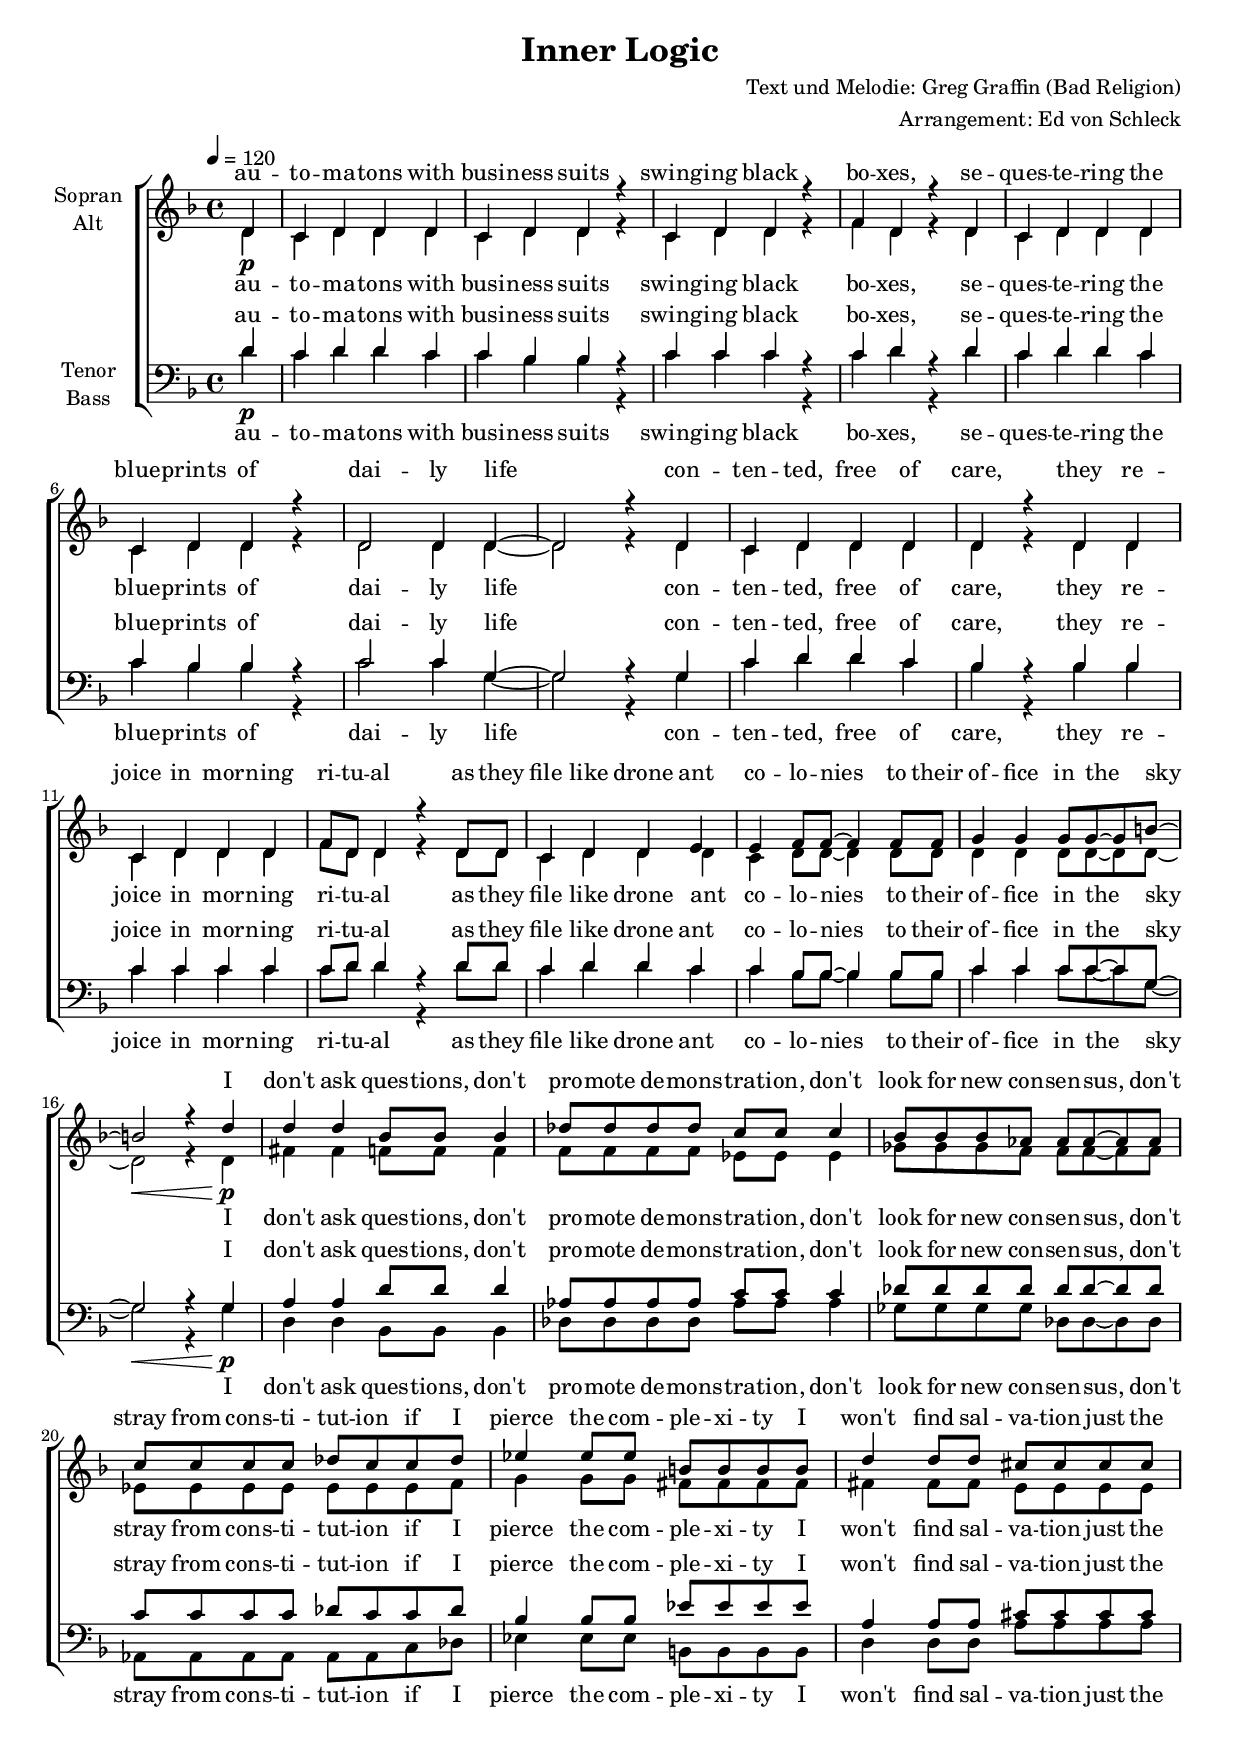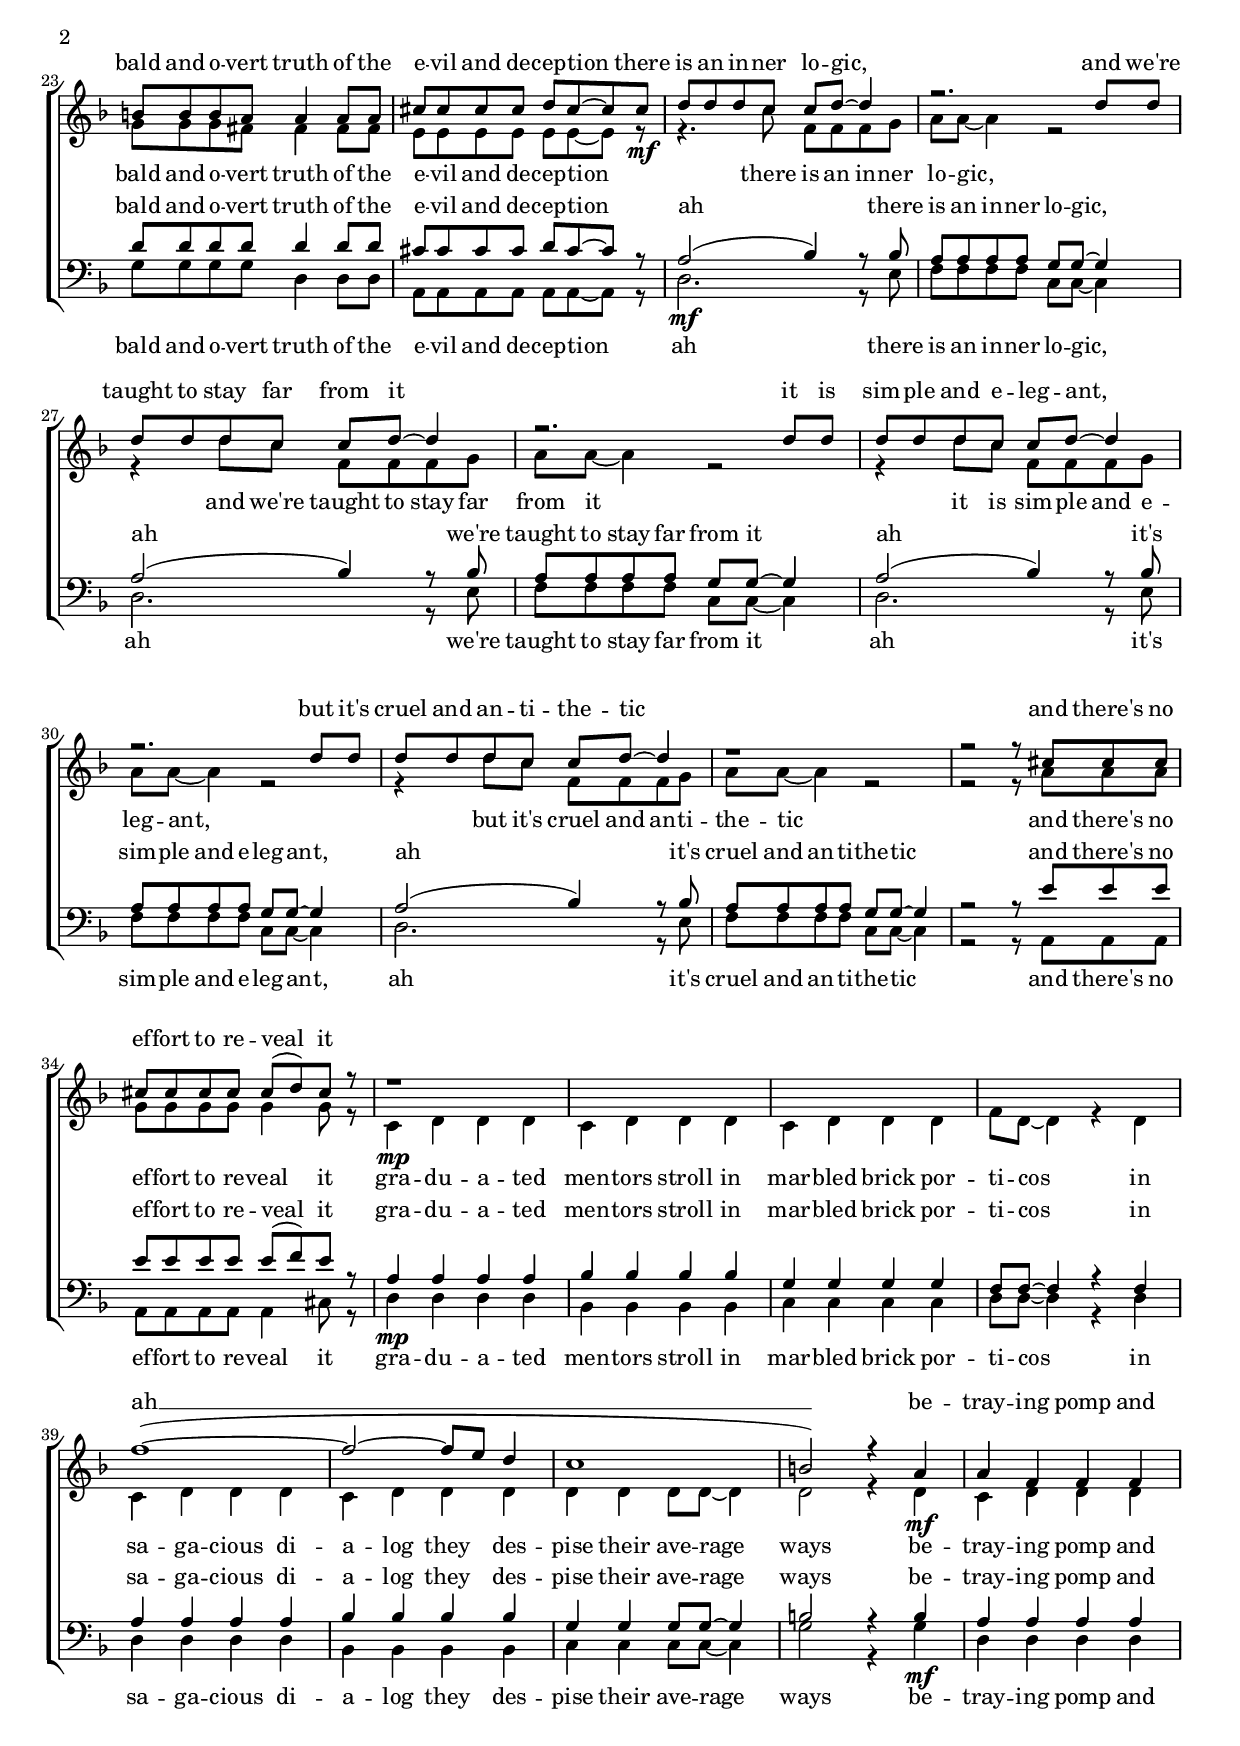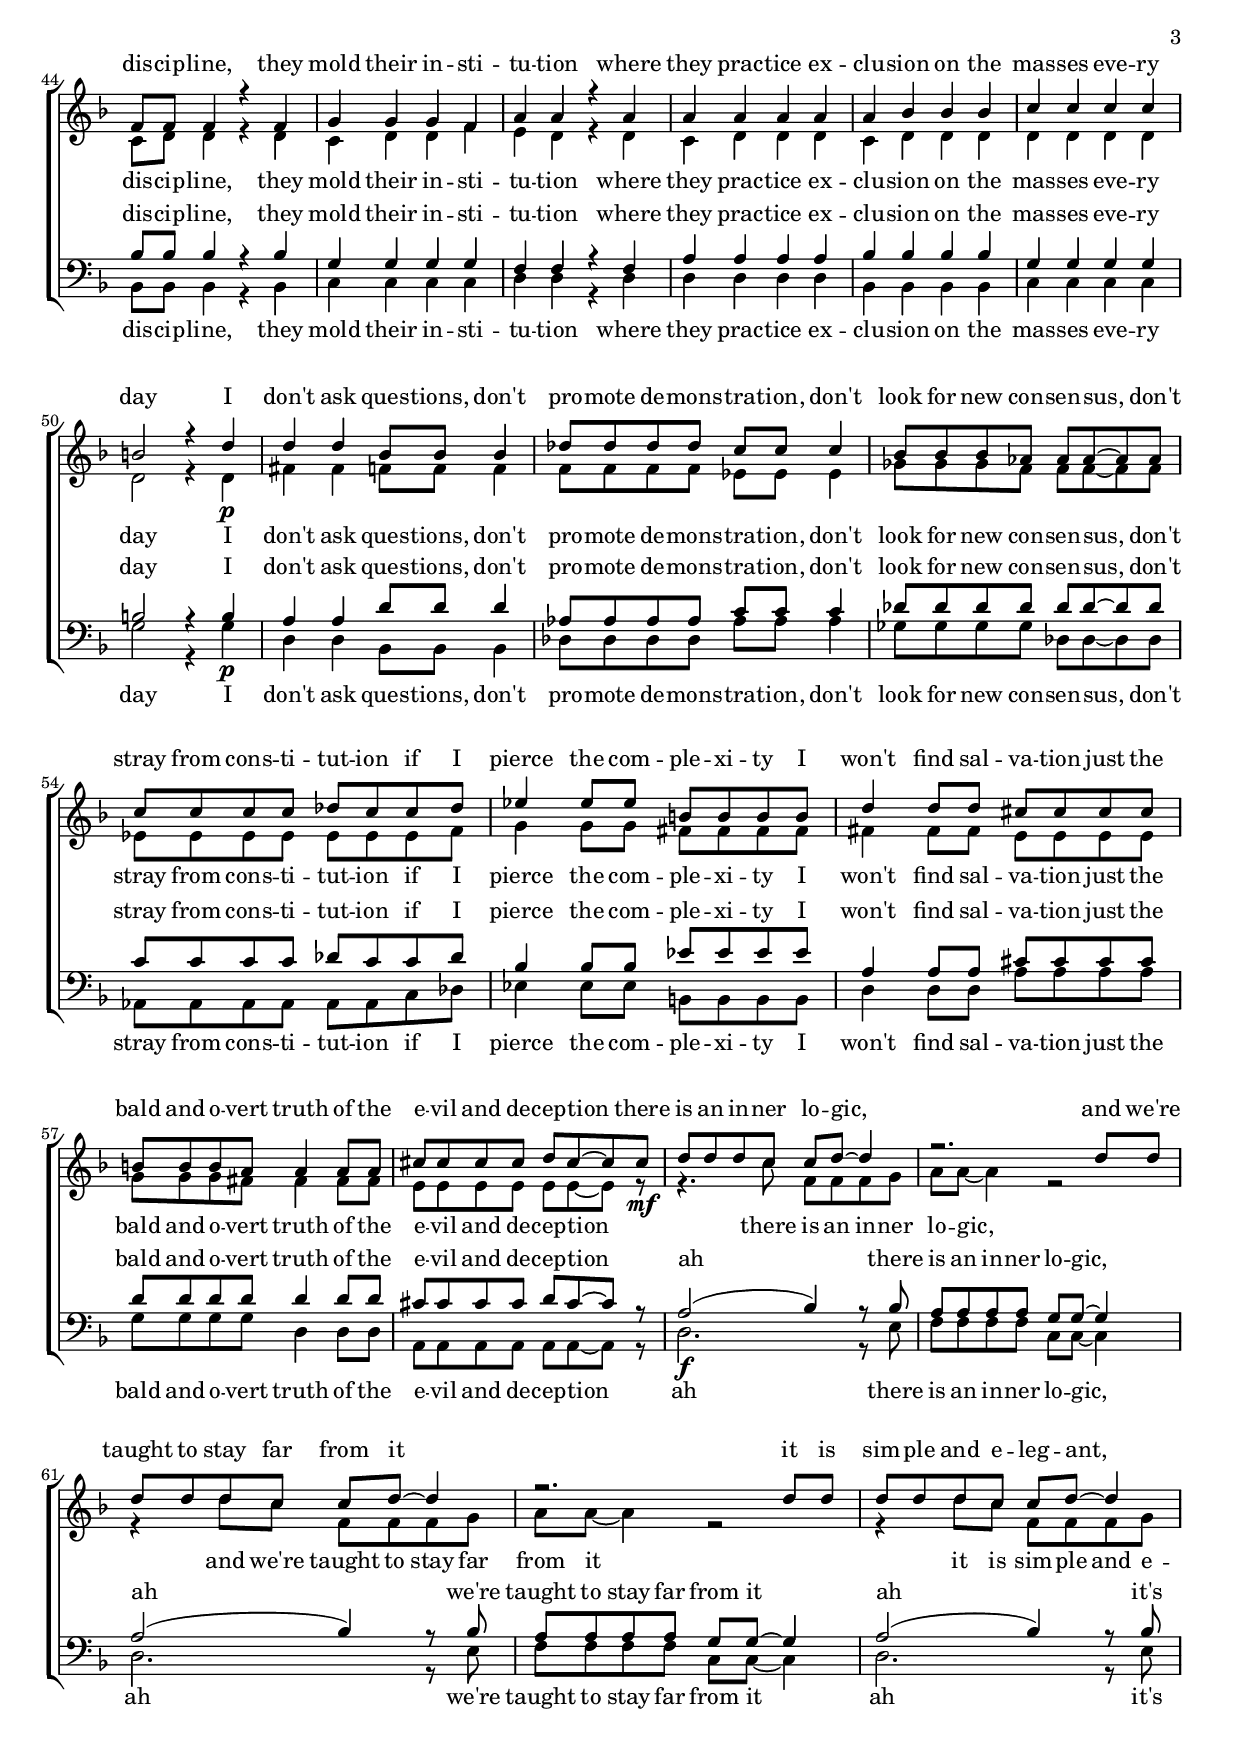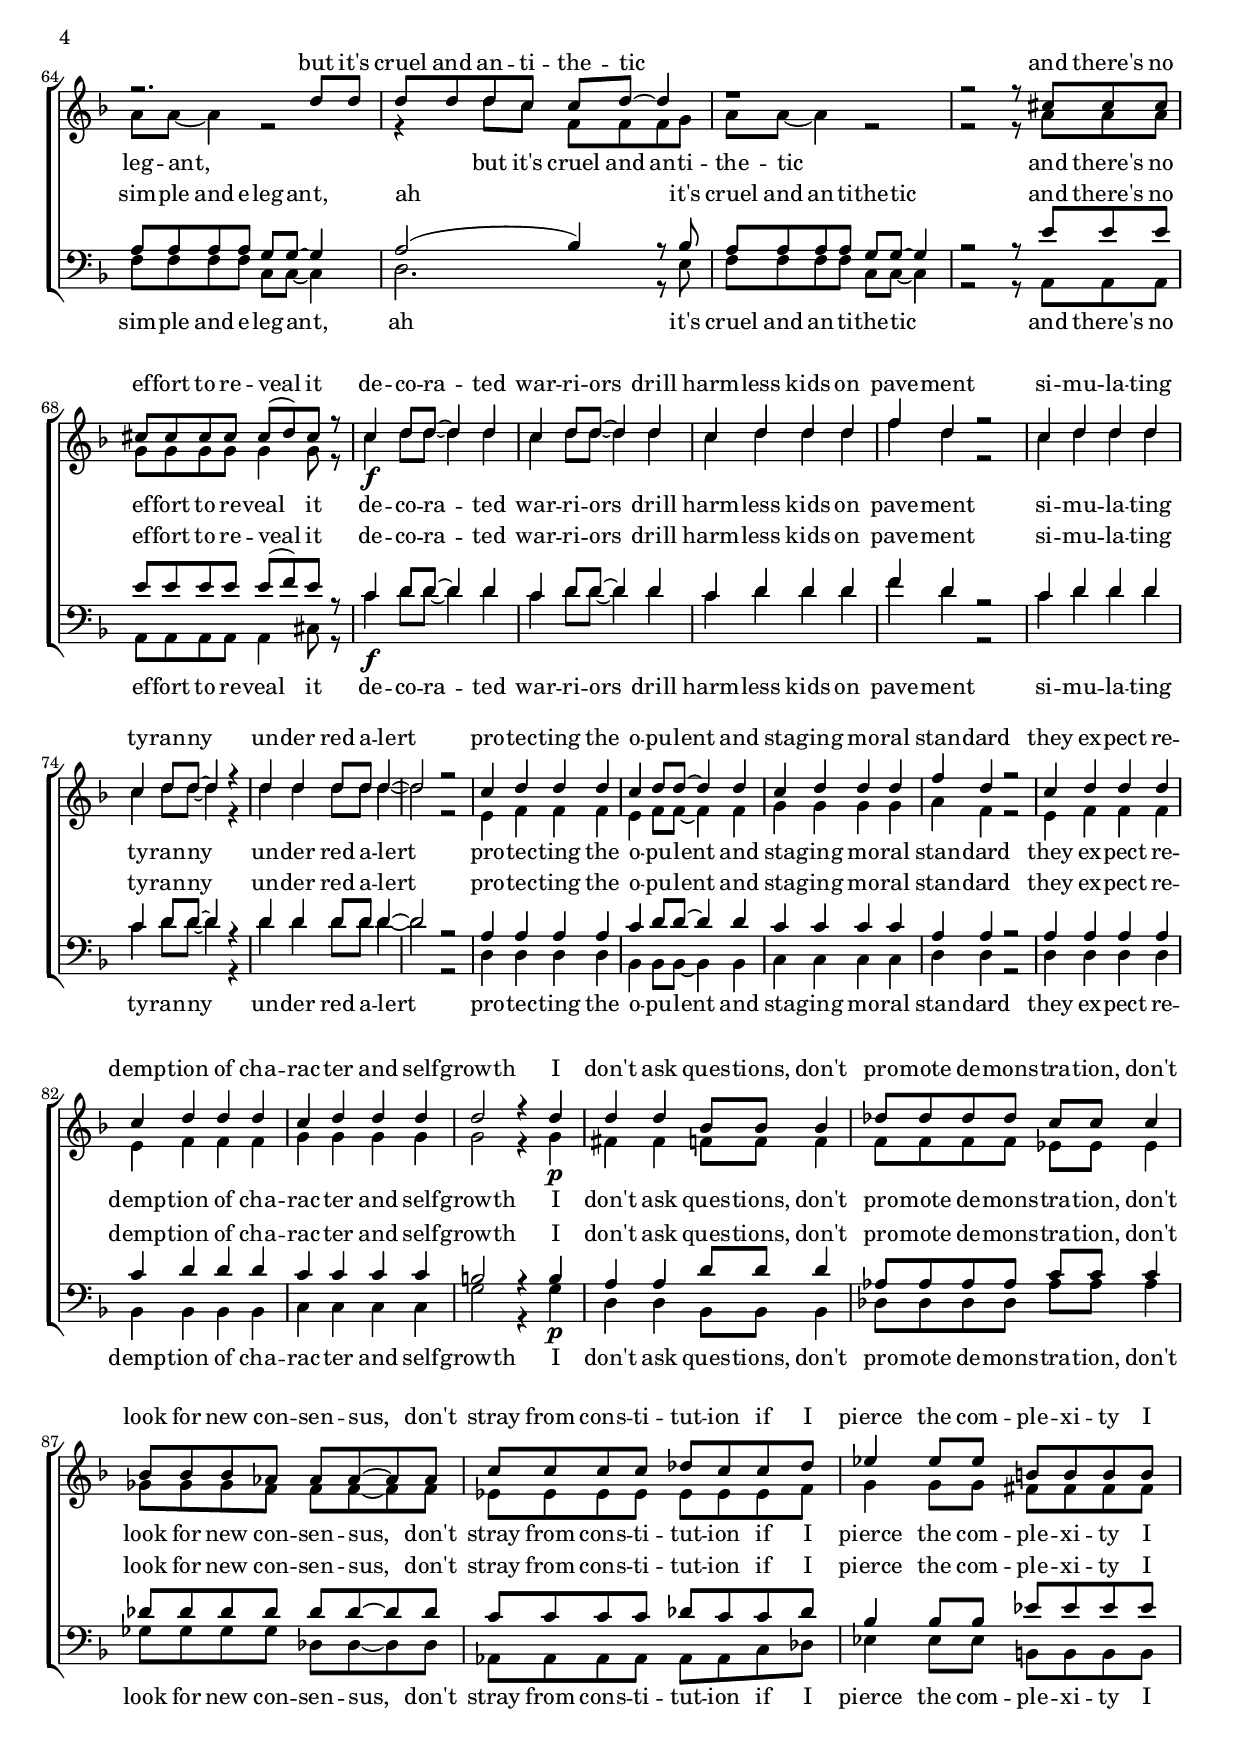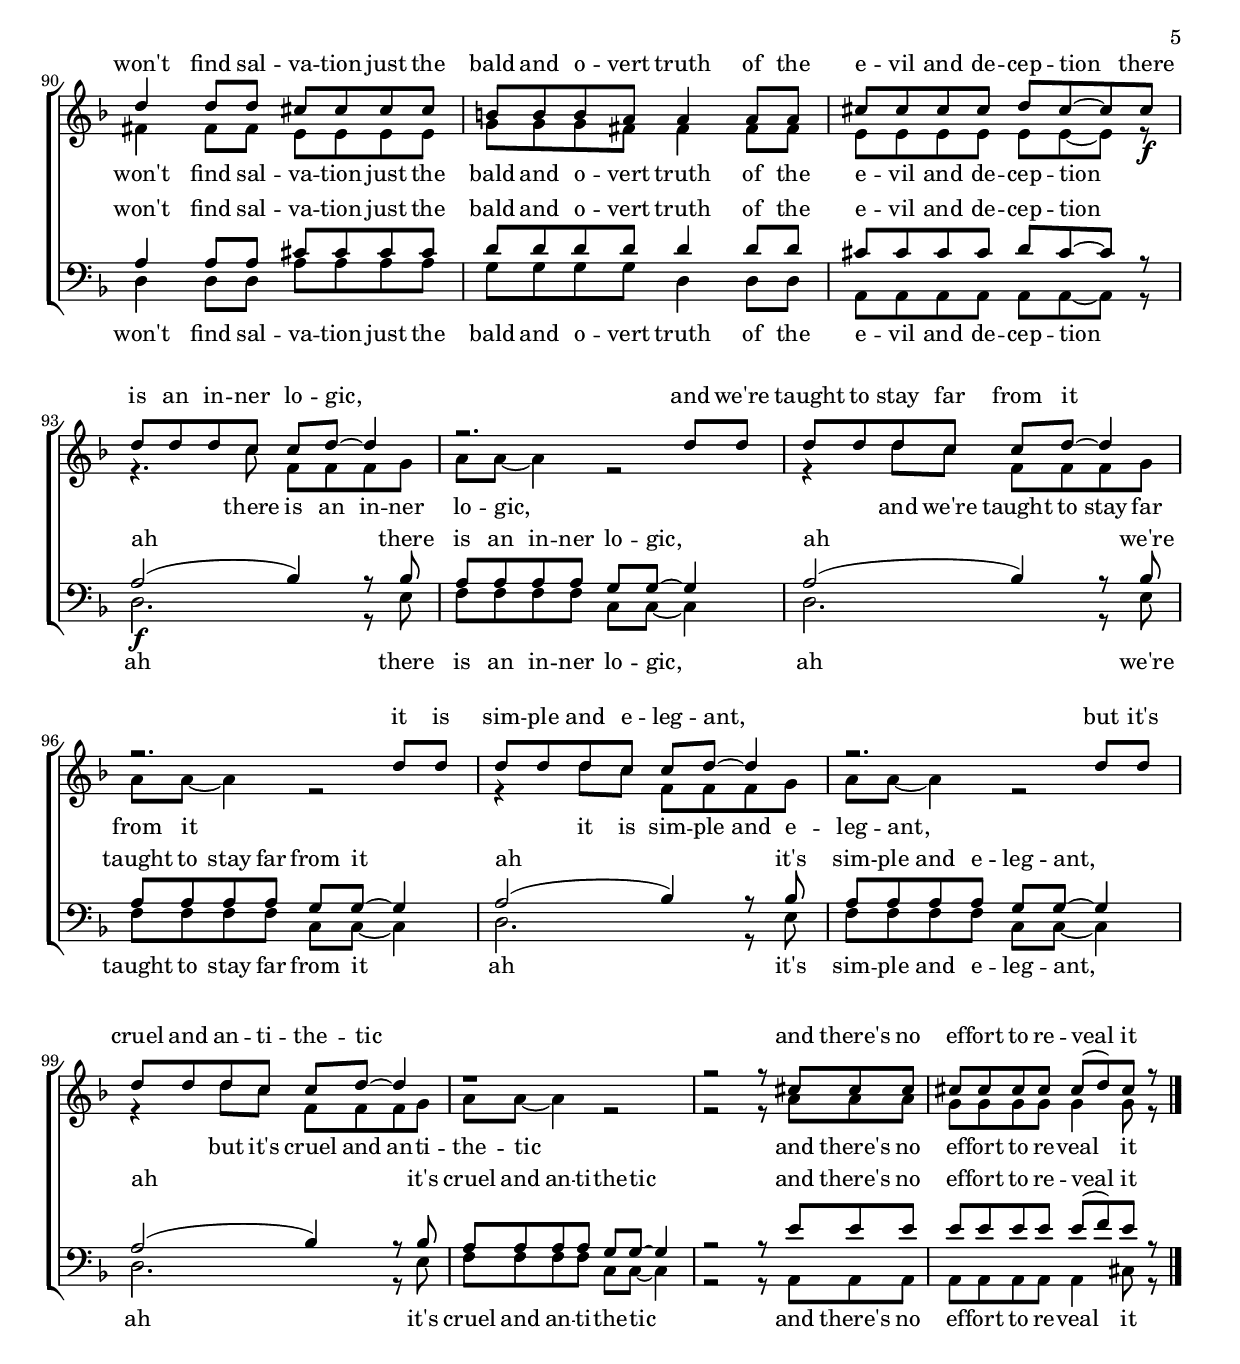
\version "2.13.39"
\header {
  title = "Inner Logic"
  composer = "Text und Melodie: Greg Graffin (Bad Religion)"
  arranger = "Arrangement: Ed von Schleck"
}

%Größe der Partitur
#(set-global-staff-size 18)

#(set-default-paper-size "a4")

%Abschalten von Point&Click
#(ly:set-option 'point-and-click #f)

global = {
	
	\tempo 4=120
	\time 4/4
	\key d \minor
}



harmonies = \chordmode {
\germanChords 
\partial 4 r4
d1:m bes c:sus2 d:m
d:m bes c:sus2 g
d1:m bes c:sus2 d:m
d:m bes c:sus2 g

d2 bes des as ges des as1
es2 b d a g d a1

d2:m bes f c
d2:m bes f c
d2:m bes f c
d2:m bes f c
a1*2

d1:m bes c:sus2 d:m
d:m bes c:sus2 g
d1:m bes c:sus2 d:m
d:m bes c:sus2 g

d2 bes des as ges des as1
es2 b d a g d a1

d2:m bes f c
d2:m bes f c
d2:m bes f c
d2:m bes f c
a1*2

d1:m bes c:sus2 d:m
d:m bes c:sus2 g
d1:m bes c:sus2 d:m
d:m bes c:sus2 g

d2 bes des as ges des as1
es2 b d a g d a1

d2:m bes f c
d2:m bes f c
d2:m bes f c
d2:m bes f c
a1*2

}

StropheEins = \lyricmode {
au -- to -- ma -- tons with busi -- ness suits swing -- ing black bo -- xes,
se -- ques -- te -- ring the blue -- prints of dai -- ly life
con -- ten -- ted, free of care, they re -- joice in mor -- ning ri -- tu -- al
as they file like drone ant co -- lo -- nies to their of -- fice in the sky
}

Bridge = \lyricmode {
I don't ask ques -- tions, don't pro -- mote de -- mons -- tra -- tion,
don't look for new con -- sen -- sus, don't stray from cons -- ti -- tut -- ion
if I pierce the com -- ple -- xi -- ty I won't find sal -- va -- tion
just the bald and o -- vert truth
of the e -- vil and de -- cep -- tion
}

Refrain = \lyricmode {
there is an in -- ner lo -- gic,
and we're taught to stay far from it
it is sim -- ple and e -- leg -- ant,
but it's cruel and an -- ti -- the -- tic
and there's no ef -- fort to re -- veal it
}

RefrainMaenner = \lyricmode {
ah there is an in -- ner lo -- gic,
ah we're taught to stay far from it
ah it's sim -- ple and e -- leg -- ant,
ah it's cruel and an -- ti -- the -- tic
and there's no ef -- fort to re -- veal it
}

StropheZwei = \lyricmode {
gra -- du -- a -- ted men -- tors stroll in mar -- bled brick por -- ti -- cos
in sa -- ga -- cious di -- a -- log they des -- pise their ave -- rage ways
be -- tray -- ing pomp and dis -- cip -- line, they mold their in -- sti -- tu -- tion
where they prac -- tice ex -- clu -- sion on the mas -- ses eve -- ry day
}

StropheZweiSopran = \lyricmode {
ah __
be -- tray -- ing pomp and dis -- cip -- line, they mold their in -- sti -- tu -- tion
where they prac -- tice ex -- clu -- sion on the mas -- ses eve -- ry day
}


StropheDrei = \lyricmode {
de -- co -- ra -- ted war -- ri -- ors drill harm -- less kids on pave -- ment
si -- mu -- la -- ting ty -- ran -- ny un -- der red a -- lert
pro -- tec -- ting the o -- pu -- lent and sta -- ging mo -- ral stan -- dard
they ex -- pect re -- demp -- tion of cha -- rac -- ter and self -- growth
}

  
sopranMusik =  \relative c' {
%%%%%%% Strophe 1 %%%%%%%
\partial 4 d4 \p
c d d d
c d d r
c d d r
f d r d
c d d d
c d d r
d2 d4 d~
d2 r4 d

c d d d
d r d d
c d d d
f8 d d4 r d8 d
c4 d d e
e f8 f~ f4 f8 f
g4 g g8 g~ g b~ 
b2\< r4 d \p

%%%%% Bridge %%%%%%%
d4 d bes8 bes bes4
des8 des des des c c c4
bes8 bes bes as as as~ as as
c8 c c c des c c des

es4 es8 es b b b b
d4 d8 d  cis cis cis cis
b b b a a4 a8 a
cis8 cis cis cis d cis~ cis cis\mf

%%%%%%% Refrain %%%%%%%
d8 d d c c d~ d4
r2. d8 d
d d d c c d~ d4
r2. d8 d 
d d d c c d~ d4
r2. d8 d 
d d d c c d~ d4
r1

r2 r8 cis cis cis
cis cis cis cis cis( d) cis8 r

%%%%%%% Strophe 2 %%%%%%%
r1*4\mp

f1~(
f2~ f8 e d4
c1
b2) r4 a \mf

a f f f
f8 f f4 r f
g g g f
a a r a

a a a a
a bes bes bes
c c c c
b2 r4 d\p

%%%%% Bridge %%%%%%%
d4 d bes8 bes bes4
des8 des des des c c c4
bes8 bes bes as as as~ as as
c8 c c c des c c des

es4 es8 es b b b b
d4 d8 d  cis cis cis cis
b b b a a4 a8 a
cis8 cis cis cis d cis~ cis cis \mf

%%%%%%% Refrain %%%%%%%
d8 d d c c d~ d4
r2. d8 d
d d d c c d~ d4
r2. d8 d 
d d d c c d~ d4
r2. d8 d 
d d d c c d~ d4
r1

r2 r8 cis cis cis
cis cis cis cis cis( d) cis8 r

%%%%%%% Strophe 3 %%%%%%%
c4\f d8 d~ d4 d
c d8 d~ d4 d
c d d d
f d r2

c4 d d d
c d8 d~ d4 r
d d d8 d d4~
d2 r2

c4 d d d
c d8 d~ d4 d
c d d d 
f d r2

c4 d d d
c d d d
c d d d
d2 r4 d\p

%%%%% Bridge %%%%%%%
d4 d bes8 bes bes4
des8 des des des c c c4
bes8 bes bes as as as~ as as
c8 c c c des c c des

es4 es8 es b b b b
d4 d8 d  cis cis cis cis
b b b a a4 a8 a
cis8 cis cis cis d cis~ cis cis\f

%%%%%%% Refrain %%%%%%%
d8 d d c c d~ d4
r2. d8 d
d d d c c d~ d4
r2. d8 d 
d d d c c d~ d4
r2. d8 d 
d d d c c d~ d4
r1

r2 r8 cis cis cis
cis cis cis cis cis( d) cis8 r
\bar "|."
}
  
sopranText = \lyricmode {
\StropheEins
\Bridge
\Refrain
\StropheZweiSopran
\Bridge
\Refrain
\StropheDrei
\Bridge
\Refrain
}

altMusik =  \relative c' {
%%%%%%% Strophe 1 %%%%%%%
\partial 4 d4
c d d d
c d d r
c d d r
f d r d
c d d d
c d d r
d2 d4 d~
d2 r4 d

c d d d
d r d d
c d d d
f8 d d4 r d8 d
c4 d d d
c d8 d~ d4 d8 d
d4 d d8 d~ d d~ 
d2 r4 d

%%%%% Bridge %%%%%%%
fis4 fis f8 f f4
f8 f f f es es es4
ges8 ges ges f f f~ f8 f
es8 es es es es es es f

g4 g8 g fis fis fis fis
fis4 fis8 fis e e e e
g g g fis fis4 fis8 fis
e8 e e e e e~ e r

%%%%%%% Refrain %%%%%%%
r4. c'8 f, f f g
a8 a~ a4 r2
r4 d8 c f, f f g
a a~ a4 r2
r4 d8 c f, f f g
a a~ a4 r2
r4 d8 c f, f f g
a a~ a4 r2

r2 r8 a a a
g g g g g4 g8 r

%%%%%%% Strophe 2 %%%%%%%
c,4 d d d
c d d d
c d d d
f8 d~ d4 r d

c d d d 
c d d d
d d d8 d~ d4
d2 r4 d

c d d d
c8 d d4 r d
c d d f 
e d r d

c d d d 
c d d d
d d d d
d2 r4 d

%%%%% Bridge %%%%%%%
fis4 fis f8 f f4
f8 f f f es es es4
ges8 ges ges f f f~ f8 f
es8 es es es es es es f

g4 g8 g fis fis fis fis
fis4 fis8 fis e e e e
g g g fis fis4 fis8 fis
e8 e e e e e~ e r

%%%%%%% Refrain %%%%%%%
r4. c'8 f, f f g
a8 a~ a4 r2
r4 d8 c f, f f g
a a~ a4 r2
r4 d8 c f, f f g
a a~ a4 r2
r4 d8 c f, f f g
a a~ a4 r2

r2 r8 a a a
g g g g g4 g8 r

%%%%%%% Strophe 3 %%%%%%%
c4 d8 d~ d4 d
c d8 d~ d4 d
c d d d
f d r2

c4 d d d
c d8 d~ d4 r
d d d8 d d4~
d2 r2

e,4 f f f
e f8 f~ f4 f
g g g g 
a f r2

e4 f f f
e f f f
g g g g
g2 r4 g
%%%%% Bridge %%%%%%%
fis4 fis f8 f f4
f8 f f f es es es4
ges8 ges ges f f f~ f8 f
es8 es es es es es es f

g4 g8 g fis fis fis fis
fis4 fis8 fis e e e e
g g g fis fis4 fis8 fis
e8 e e e e e~ e r

%%%%%%% Refrain %%%%%%%
r4. c'8 f, f f g
a8 a~ a4 r2
r4 d8 c f, f f g
a a~ a4 r2
r4 d8 c f, f f g
a a~ a4 r2
r4 d8 c f, f f g
a a~ a4 r2

r2 r8 a a a
g g g g g4 g8 r
}

altText = \lyricmode {
\StropheEins
\Bridge
\Refrain
\StropheZwei
\Bridge
\Refrain
\StropheDrei
\Bridge
\Refrain
}
  
tenorMusik =  \relative c' {
%%%%%%% Strophe 1 %%%%%%%
\partial 4 d4 \p
c d d c
c bes bes r
c c c r
c d r d
c d d c
c bes bes r
c2 c4 g~
g2 r4 g

c d d c
bes r bes bes
c c c c
c8 d d4 r d8 d
c4 d d c
c bes8 bes~ bes4 bes8 bes
c4 c c8 c~ c g~ 
g2\< r4 g\p

%%%%% Bridge %%%%%%%
a4 a d8 d d4
as8 as as as c c c4
des8 des des des des des~ des8 des
c8 c c c des c c des

bes4 bes8 bes es es es es
a,4 a8 a  cis cis cis cis
d d d d d4 d8 d
cis8 cis cis cis d cis~ cis r

%%%%%%% Refrain %%%%%%%
a2(\mf bes4) r8 bes
a a a a g g~ g4
a2( bes4) r8 bes
a a a a g g~ g4
a2( bes4) r8 bes
a a a a g g~ g4
a2( bes4) r8 bes
a a a a g g~ g4

r2 r8 e' e e
e e e e e( f) e r

%%%%%%% Strophe 2 %%%%%%%
a,4\mp a a a
bes bes bes bes
g g g g
f8 f~ f4 r f

a a a a 
bes bes bes bes
g g g8 g~ g4
b2 r4 b\mf

a a a a
bes8 bes bes4 r bes
g g g g 
f f r f

a a a a 
bes bes bes bes
g g g g
b2 r4 b\p

%%%%% Bridge %%%%%%%
a4 a d8 d d4
as8 as as as c c c4
des8 des des des des des~ des8 des
c8 c c c des c c des

bes4 bes8 bes es es es es
a,4 a8 a  cis cis cis cis
d d d d d4 d8 d
cis8 cis cis cis d cis~ cis r

%%%%%%% Refrain %%%%%%%
a2(\f bes4) r8 bes
a a a a g g~ g4
a2( bes4) r8 bes
a a a a g g~ g4
a2( bes4) r8 bes
a a a a g g~ g4
a2( bes4) r8 bes
a a a a g g~ g4

r2 r8 e' e e
e e e e e( f) e r

%%%%%%% Strophe 3 %%%%%%%
c4\f d8 d~ d4 d
c d8 d~ d4 d
c d d d
f d r2

c4 d d d
c d8 d~ d4 r
d d d8 d d4~
d2 r2

a4 a a a
c d8 d~ d4 d
c c c c 
a a r2

a4 a a a
c d d d
c c c c
b2 r4 b\p

%%%%% Bridge %%%%%%%
a4 a d8 d d4
as8 as as as c c c4
des8 des des des des des~ des8 des
c8 c c c des c c des

bes4 bes8 bes es es es es
a,4 a8 a  cis cis cis cis
d d d d d4 d8 d
cis8 cis cis cis d cis~ cis r

%%%%%%% Refrain %%%%%%%
a2(\f bes4) r8 bes
a a a a g g~ g4
a2( bes4) r8 bes
a a a a g g~ g4
a2( bes4) r8 bes
a a a a g g~ g4
a2( bes4) r8 bes
a a a a g g~ g4

r2 r8 e' e e
e e e e e( f) e r
}
  
tenorText = \lyricmode {
\StropheEins
\Bridge
\RefrainMaenner
\StropheZwei
\Bridge
\RefrainMaenner
\StropheDrei
\Bridge
\RefrainMaenner
}
     
bassMusik = \relative c' {
%%%%%%% Strophe 1 %%%%%%%
\partial 4 d4
c d d c
c bes bes r
c c c r
c d r d
c d d c
c bes bes r
c2 c4 g~
g2 r4 g

c d d c
bes r bes bes
c c c c
c8 d d4 r d8 d
c4 d d c
c bes8 bes~ bes4 bes8 bes
c4 c c8 c~ c g~ 
g2 r4 g

%%%%% Bridge %%%%%%%
d4 d bes8 bes bes4
des8 des des des as' as as4
ges8 ges ges ges des des~ des8 des
as8 as as as as as c des

es4 es8 es b b b b
d4 d8 d  a' a a a
g g g g d4 d8 d
a8 a a a a a~ a r

%%%%%%% Refrain %%%%%%%
d2. r8 e
f f f f c c~ c4
d2. r8 e
f f f f c c~ c4
d2. r8 e
f f f f c c~ c4
d2. r8 e
f f f f c c~ c4

r2 r8 a a a
a a a a a4 cis8 r

%%%%%%% Strophe 2 %%%%%%%
d4 d d d
bes bes bes bes
c c c c
d8 d~ d4 r d

d d d d 
bes bes bes bes
c c c8 c~ c4
g'2 r4 g

d d d d
bes8 bes bes4 r bes
c c c c 
d d r d

d d d d 
bes bes bes bes
c c c c
g'2 r4 g

%%%%% Bridge %%%%%%%
d4 d bes8 bes bes4
des8 des des des as' as as4
ges8 ges ges ges des des~ des8 des
as8 as as as as as c des

es4 es8 es b b b b
d4 d8 d  a' a a a
g g g g d4 d8 d
a8 a a a a a~ a r

%%%%%%% Refrain %%%%%%%
d2. r8 e
f f f f c c~ c4
d2. r8 e
f f f f c c~ c4
d2. r8 e
f f f f c c~ c4
d2. r8 e
f f f f c c~ c4

r2 r8 a a a
a a a a a4 cis8 r

%%%%%%% Strophe 3 %%%%%%%
c'4 d8 d~ d4 d
c d8 d~ d4 d
c d d d
f d r2

c4 d d d
c d8 d~ d4 r
d d d8 d d4~
d2 r2

d,4 d d d
bes bes8 bes~ bes4 bes
c c c c 
d d r2

d4 d d d
bes bes bes bes
c c c c
g'2 r4 g
%%%%% Bridge %%%%%%%
d4 d bes8 bes bes4
des8 des des des as' as as4
ges8 ges ges ges des des~ des8 des
as8 as as as as as c des

es4 es8 es b b b b
d4 d8 d  a' a a a
g g g g d4 d8 d
a8 a a a a a~ a r

%%%%%%% Refrain %%%%%%%
d2. r8 e
f f f f c c~ c4
d2. r8 e
f f f f c c~ c4
d2. r8 e
f f f f c c~ c4
d2. r8 e
f f f f c c~ c4

r2 r8 a a a
a a a a a4 cis8 r
}
  
bassText = \lyricmode {
\StropheEins
\Bridge
\RefrainMaenner
\StropheZwei
\Bridge
\RefrainMaenner
\StropheDrei
\Bridge
\RefrainMaenner
}

\score {
  \new ChoirStaff <<
    \new Staff = "sa" \with {
      instrumentName = \markup \center-column { "Sopran" "Alt" }
    } <<
      \new Voice = "soprano" { \voiceOne \global \sopranMusik }
      \new Voice = "alto" { \voiceTwo \global \altMusik }
    >>
    \new Lyrics \with {
      alignAboveContext = "sa"
    } \lyricsto "soprano" \sopranText
    \new Lyrics \lyricsto "alto" \altText
    \new Staff = "tb" \with {
      instrumentName = \markup \center-column { "Tenor" "Bass" }
    } <<
      \clef bass
      \new Voice = "tenor" { \voiceOne \global \tenorMusik }
      \new Voice = "bass" { \voiceTwo \global \bassMusik }
    >>
    \new Lyrics \with {
      alignAboveContext = "tb"
    } \lyricsto "tenor" \tenorText
    \new Lyrics \lyricsto "bass" \bassText
  >>
  \layout { }
  \midi {
    \context {
      \Score
      tempoWholesPerMinute = #(ly:make-moment 100 4)
    }
  }
}